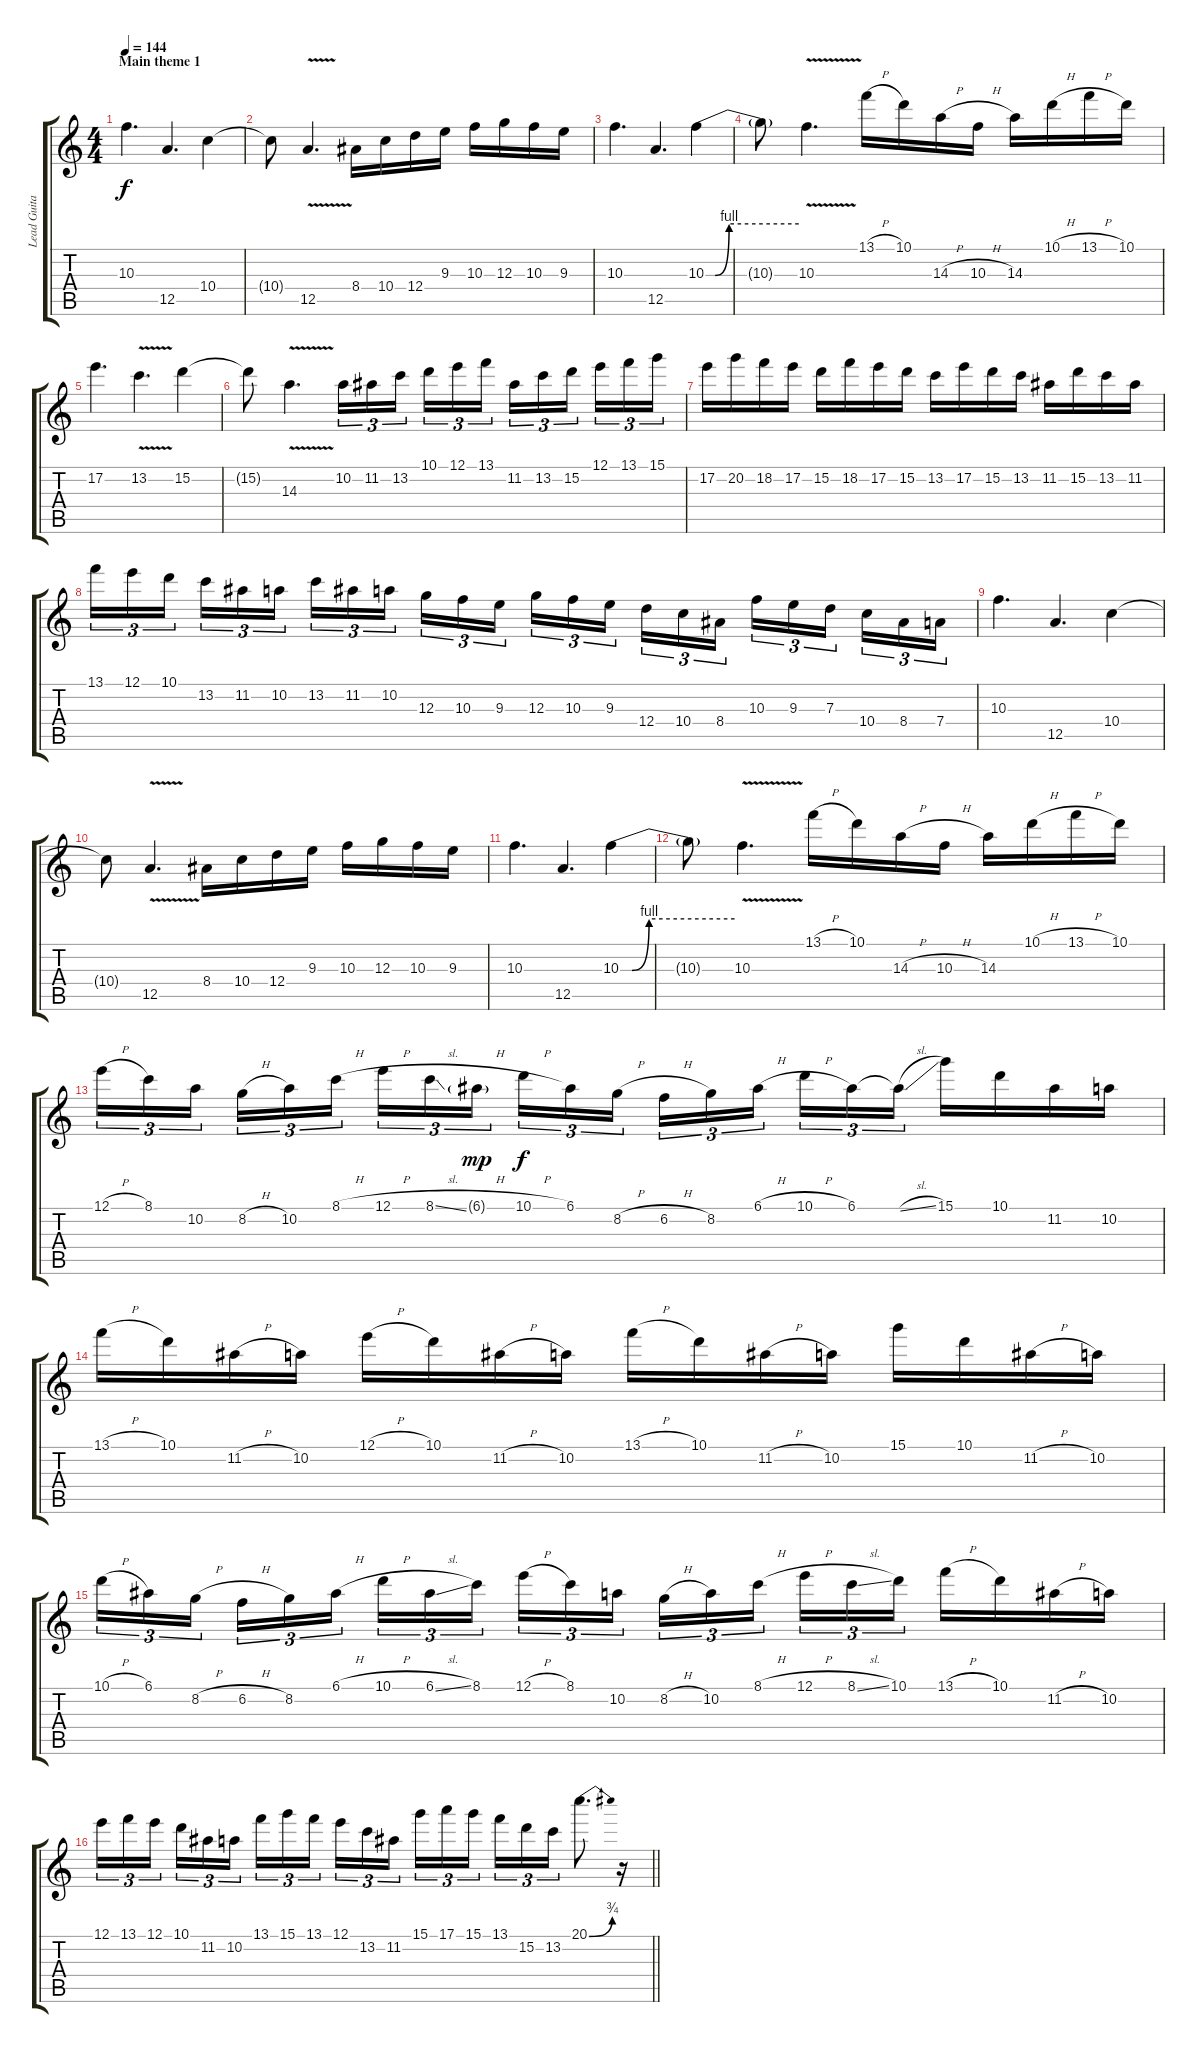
\track ("Lead Guitar Harmony" "Lead Guita") {instrument distortionguitar}
\staff {score tabs}
\tuning (E4 B3 G3 D3 A2 E2) {hide}
\ts (4 4)
\section ("" "Main theme 1")
\tempo 144
\clef g2
\ks c
10.3.4{d dy f} 12.5.4{d} 10.4.4 |
10.4{t}.8 12.5{v}.4{d} 8.4.16 10.4.16 12.4.16 9.3.16 10.3.16 12.3.16 10.3.16 9.3.16 |
10.3.4{d} 12.5.4{d} 10.3{be (custom 0 0 6 0 15 4 60 4)}.4 |
10.3{t}.8 10.3{v}.4{d} 13.1{h}.16 10.1.16 14.3{h}.16 10.3{h}.16 14.3.16 10.1{h}.16 13.1{h}.16 10.1.16 |
17.2.4{d} 13.2{v}.4{d} 15.2.4 |
15.2{t}.8 14.3{v}.4{d} 10.2.16{tu (3 2)} 11.2.16{tu (3 2)} 13.2.16{tu (3 2) beam splitsecondary} 10.1.16{tu (3 2)} 12.1.16{tu (3 2)} 13.1.16{tu (3 2)} 11.2.16{tu (3 2)} 13.2.16{tu (3 2)} 15.2.16{tu (3 2) beam splitsecondary} 12.1.16{tu (3 2)} 13.1.16{tu (3 2)} 15.1.16{tu (3 2)} |
17.2.16 20.2.16 18.2.16 17.2.16 15.2.16 18.2.16 17.2.16 15.2.16 13.2.16 17.2.16 15.2.16 13.2.16 11.2.16 15.2.16 13.2.16 11.2.16 |
13.1.16{tu (3 2)} 12.1.16{tu (3 2)} 10.1.16{tu (3 2) beam splitsecondary} 13.2.16{tu (3 2)} 11.2.16{tu (3 2)} 10.2.16{tu (3 2)} 13.2.16{tu (3 2)} 11.2.16{tu (3 2)} 10.2.16{tu (3 2) beam splitsecondary} 12.3.16{tu (3 2)} 10.3.16{tu (3 2)} 9.3.16{tu (3 2)} 12.3.16{tu (3 2)} 10.3.16{tu (3 2)} 9.3.16{tu (3 2) beam splitsecondary} 12.4.16{tu (3 2)} 10.4.16{tu (3 2)} 8.4.16{tu (3 2)} 10.3.16{tu (3 2)} 9.3.16{tu (3 2)} 7.3.16{tu (3 2) beam splitsecondary} 10.4.16{tu (3 2)} 8.4.16{tu (3 2)} 7.4.16{tu (3 2)} |
10.3.4{d} 12.5.4{d} 10.4.4 |
10.4{t}.8 12.5{v}.4{d} 8.4.16 10.4.16 12.4.16 9.3.16 10.3.16 12.3.16 10.3.16 9.3.16 |
10.3.4{d} 12.5.4{d} 10.3{be (custom 0 0 6 0 15 4 60 4)}.4 |
10.3{t}.8 10.3{v}.4{d} 13.1{h}.16 10.1.16 14.3{h}.16 10.3{h}.16 14.3.16 10.1{h}.16 13.1{h}.16 10.1.16 |
12.1{h}.16{tu (3 2)} 8.1.16{tu (3 2)} 10.2.16{tu (3 2) beam splitsecondary} 8.2{h}.16{tu (3 2)} 10.2.16{tu (3 2)} 8.1{h}.16{tu (3 2)} 12.1{h}.16{tu (3 2)} 8.1{sl}.16{tu (3 2)} 6.1{h g}.16{tu (3 2) dy mp beam splitsecondary} 10.1{h}.16{tu (3 2) dy f} 6.1.16{tu (3 2)} 8.2{h}.16{tu (3 2)} 6.2{h}.16{tu (3 2)} 8.2.16{tu (3 2)} 6.1{h}.16{tu (3 2) beam splitsecondary} 10.1{h}.16{tu (3 2)} 6.1.16{tu (3 2)} 6.1{sl t}.16{tu (3 2)} 15.1.16 10.1.16 11.2.16 10.2.16 |
13.1{h}.16 10.1.16 11.2{h}.16 10.2.16 12.1{h}.16 10.1.16 11.2{h}.16 10.2.16 13.1{h}.16 10.1.16 11.2{h}.16 10.2.16 15.1.16 10.1.16 11.2{h}.16 10.2.16 |
10.1{h}.16{tu (3 2)} 6.1.16{tu (3 2)} 8.2{h}.16{tu (3 2) beam splitsecondary} 6.2{h}.16{tu (3 2)} 8.2.16{tu (3 2)} 6.1{h}.16{tu (3 2)} 10.1{h}.16{tu (3 2)} 6.1{sl}.16{tu (3 2)} 8.1.16{tu (3 2) beam splitsecondary} 12.1{h}.16{tu (3 2)} 8.1.16{tu (3 2)} 10.2.16{tu (3 2)} 8.2{h}.16{tu (3 2)} 10.2.16{tu (3 2)} 8.1{h}.16{tu (3 2) beam splitsecondary} 12.1{h}.16{tu (3 2)} 8.1{sl}.16{tu (3 2)} 10.1.16{tu (3 2)} 13.1{h}.16 10.1.16 11.2{h}.16 10.2.16 |
\barLineRight lightlight
12.1.16{tu (3 2)} 13.1.16{tu (3 2)} 12.1.16{tu (3 2) beam splitsecondary} 10.1.16{tu (3 2)} 11.2.16{tu (3 2)} 10.2.16{tu (3 2)} 13.1.16{tu (3 2)} 15.1.16{tu (3 2)} 13.1.16{tu (3 2) beam splitsecondary} 12.1.16{tu (3 2)} 13.2.16{tu (3 2)} 11.2.16{tu (3 2)} 15.1.16{tu (3 2)} 17.1.16{tu (3 2)} 15.1.16{tu (3 2) beam splitsecondary} 13.1.16{tu (3 2)} 15.2.16{tu (3 2)} 13.2.16{tu (3 2)} 20.1{be (bend 0 0 60 3)}.8{d} r.16
